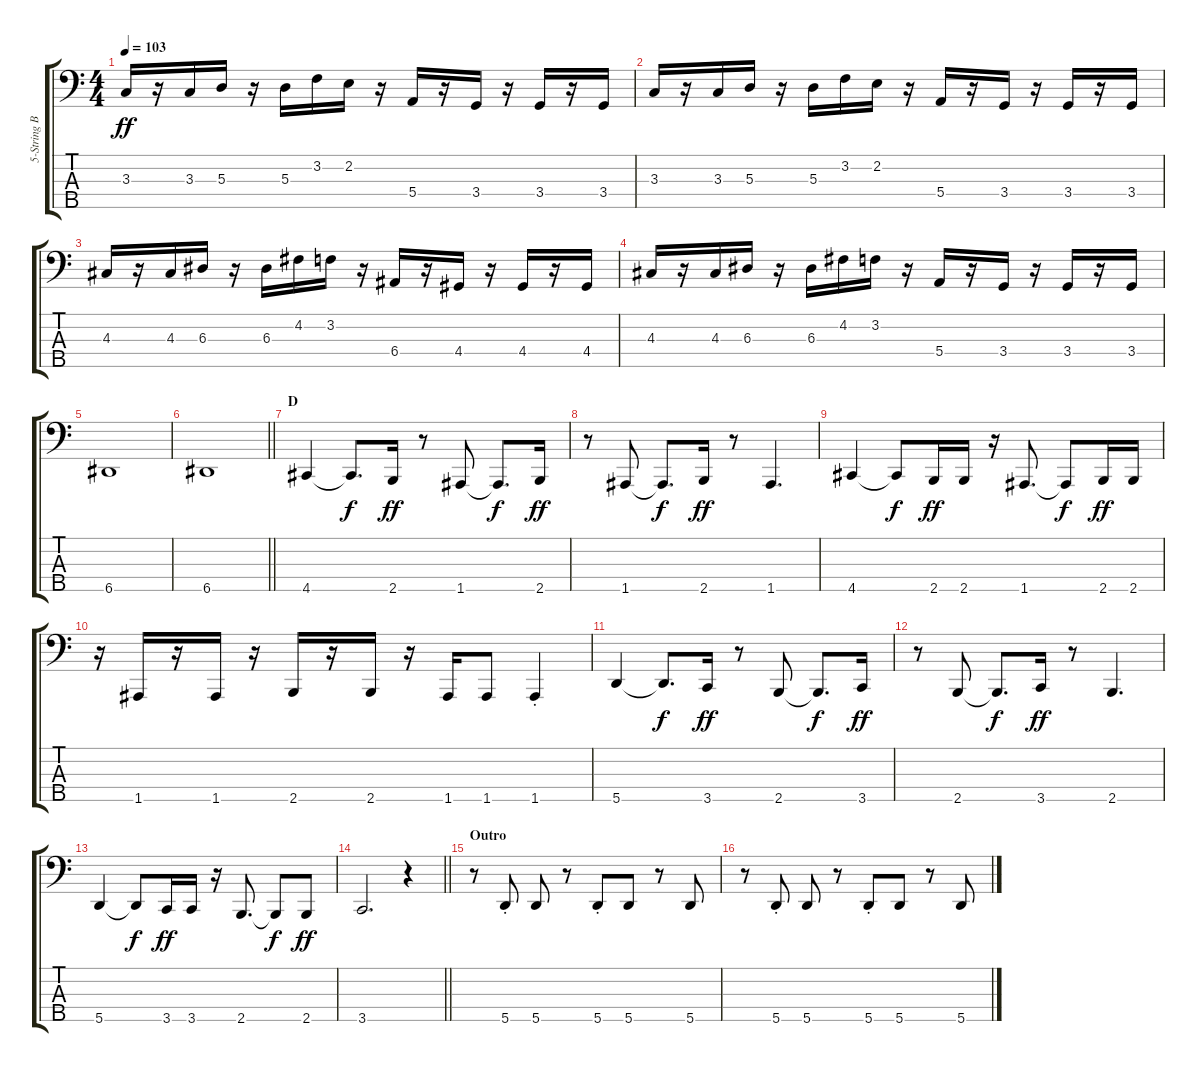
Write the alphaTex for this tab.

\track ("5-String Bass" "5-String B") {instrument electricbassfinger}
\staff {score tabs}
\tuning (G2 D2 A1 E1 A0) {hide}
\ts (4 4)
\tempo 103
\clef f4
\ks c
3.3.16{dy ff} r.16 3.3.16 5.3.16 r.16 5.3.16 3.2.16 2.2.16 r.16 5.4.16 r.16 3.4.16 r.16 3.4.16 r.16 3.4.16 |
3.3.16 r.16 3.3.16 5.3.16 r.16 5.3.16 3.2.16 2.2.16 r.16 5.4.16 r.16 3.4.16 r.16 3.4.16 r.16 3.4.16 |
4.3.16 r.16 4.3.16 6.3.16 r.16 6.3.16 4.2.16 3.2.16 r.16 6.4.16 r.16 4.4.16 r.16 4.4.16 r.16 4.4.16 |
4.3.16 r.16 4.3.16 6.3.16 r.16 6.3.16 4.2.16 3.2.16 r.16 5.4.16 r.16 3.4.16 r.16 3.4.16 r.16 3.4.16 |
6.5.1 |
\barLineRight lightlight
6.5.1 |
\section ("" "D")
4.5.4 4.5{t}.8{d dy f} 2.5.16{dy ff} r.8 1.5.8 1.5{t}.8{d dy f} 2.5.16{dy ff} |
r.8 1.5.8 1.5{t}.8{d dy f} 2.5.16{dy ff} r.8 1.5.4{d} |
4.5.4 4.5{t}.8{dy f} 2.5.16{dy ff} 2.5.16 r.16 1.5.8{d} 1.5{t}.8{dy f} 2.5.16{dy ff} 2.5.16 |
r.16 1.5.16 r.16 1.5.16 r.16 2.5.16 r.16 2.5.16 r.16 1.5.16 1.5.8 1.5{st}.4 |
5.5.4 5.5{t}.8{d dy f} 3.5.16{dy ff} r.8 2.5.8 2.5{t}.8{d dy f} 3.5.16{dy ff} |
r.8 2.5.8 2.5{t}.8{d dy f} 3.5.16{dy ff} r.8 2.5.4{d} |
5.5.4 5.5{t}.8{dy f} 3.5.16{dy ff} 3.5.16 r.16 2.5.8{d} 2.5{t}.8{dy f} 2.5.8{dy ff} |
\barLineRight lightlight
3.5.2{d} r.4 |
\section ("" "Outro")
r.8 5.5{st}.8 5.5.8 r.8 5.5{st}.8 5.5.8 r.8 5.5.8 |
r.8 5.5{st}.8 5.5.8 r.8 5.5{st}.8 5.5.8 r.8 5.5.8
